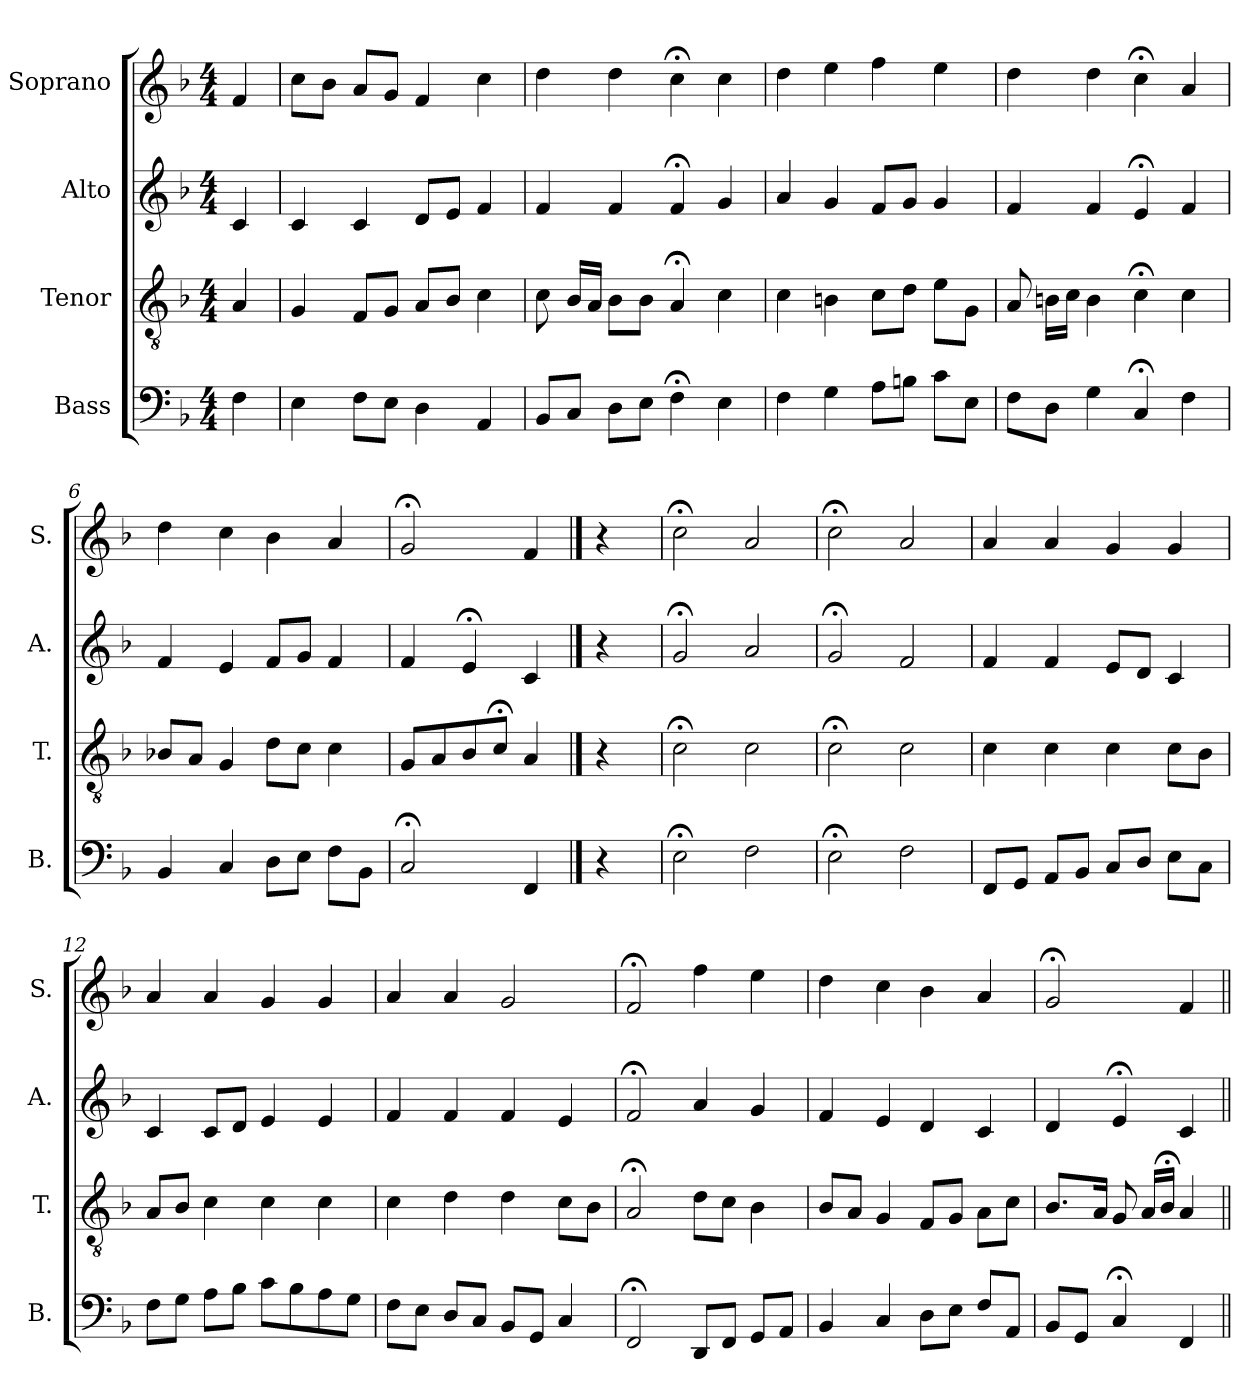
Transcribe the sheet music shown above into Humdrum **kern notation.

**kern	**kern	**kern	**kern
*part4	*part3	*part2	*part1
*staff4	*staff3	*staff2	*staff1
*I"Bass	*I"Tenor	*I"Alto	*I"Soprano
*I'B.	*I'T.	*I'A.	*I'S.
*clefF4	*clefGv2	*clefG2	*clefG2
*	*ITrd7c12	*	*
*k[b-]	*k[b-]	*k[b-]	*k[b-]
*F:	*F:	*F:	*F:
*M4/4	*M4/4	*M4/4	*M4/4
=1	=1	=1	=1
4F\	4AA/	4c/	4f/
=2	=2	=2	=2
4E\	4GG/	4c/	8cc\L
.	.	.	8b-\J
8F\L	8FF/L	4c/	8a/L
8E\J	8GG/J	.	8g/J
4D\	8AA/L	8d/L	4f/
.	8BB-/J	8e/J	.
4AA/	4C\	4f/	4cc\
=3	=3	=3	=3
8BB-/L	8C\	4f/	4dd\
8C/J	16BB-/LL	.	.
.	16AA/JJ	.	.
8D\L	8BB-\L	4f/	4dd\
8E\J	8BB-\J	.	.
4F;<\	4AA;</	4f;</	4cc;<\
4E\	4C\	4g/	4cc\
=4	=4	=4	=4
4F\	4C\	4a/	4dd\
4G\	4BBn\	4g/	4ee\
8A\L	8C\L	8f/L	4ff\
8Bn\J	8D\J	8g/J	.
8c\L	8E\L	4g/	4ee\
8E\J	8GG\J	.	.
=5	=5	=5	=5
8F\L	8AA/	4f/	4dd\
8D\J	16BBn\LL	.	.
.	16C\JJ	.	.
4G\	4BB\	4f/	4dd\
4C;</	4C;<\	4e;</	4cc;<\
4F\	4C\	4f/	4a/
!!LO:LB:g=z
=6	=6	=6	=6
4BB-/	8BB-X/L	4f/	4dd\
.	8AA/J	.	.
4C/	4GG/	4e/	4cc\
8D\L	8D\L	8f/L	4b-\
8E\J	8C\J	8g/J	.
8F\L	4C\	4f/	4a/
8BB-\J	.	.	.
=7	=7	=7	=7
2C;</	8GG/L	4f/	2g;</
.	8AA/	.	.
.	8BB-/	4e;</	.
.	8C;</J	.	.
4FF/	4AA/	4c/	4f/
==8	==8	==8	==8
4r	4r	4r	4r
=9	=9	=9	=9
2E;<\	2C;<\	2g;</	2cc;<\
2F\	2C\	2a/	2a/
=10	=10	=10	=10
2E;<\	2C;<\	2g;</	2cc;<\
2F\	2C\	2f/	2a/
=11	=11	=11	=11
8FF/L	4C\	4f/	4a/
8GG/J	.	.	.
8AA/L	4C\	4f/	4a/
8BB-/J	.	.	.
8C/L	4C\	8e/L	4g/
8D/J	.	8d/J	.
8E\L	8C\L	4c/	4g/
8C\J	8BB-\J	.	.
!!LO:PB:g=z
=12	=12	=12	=12
8F\L	8AA/L	4c/	4a/
8G\J	8BB-/J	.	.
8A\L	4C\	8c/L	4a/
8B-\J	.	8d/J	.
8c\L	4C\	4e/	4g/
8B-\	.	.	.
8A\	4C\	4e/	4g/
8G\J	.	.	.
=13	=13	=13	=13
8F\L	4C\	4f/	4a/
8E\J	.	.	.
8D/L	4D\	4f/	4a/
8C/J	.	.	.
8BB-/L	4D\	4f/	2g/
8GG/J	.	.	.
4C/	8C\L	4e/	.
.	8BB-\J	.	.
!!LO:LB:g=z
=14	=14	=14	=14
2FF;</	2AA;</	2f;</	2f;</
8DD/L	8D\L	4a/	4ff\
8FF/J	8C\J	.	.
8GG/L	4BB-\	4g/	4ee\
8AA/J	.	.	.
=15	=15	=15	=15
4BB-/	8BB-/L	4f/	4dd\
.	8AA/J	.	.
4C/	4GG/	4e/	4cc\
8D\L	8FF/L	4d/	4b-\
8E\J	8GG/J	.	.
8F/L	8AA\L	4c/	4a/
8AA/J	8C\J	.	.
=16	=16	=16	=16
8BB-/L	8.BB-/L	4d/	2g;</
8GG/J	.	.	.
.	16AA/Jk	.	.
4C;</	8GG/	4e;</	.
.	16AA/LL	.	.
.	16BB-;</JJ	.	.
4FF/	4AA/	4c/	4f/
=||	=||	=||	=||
*-	*-	*-	*-
